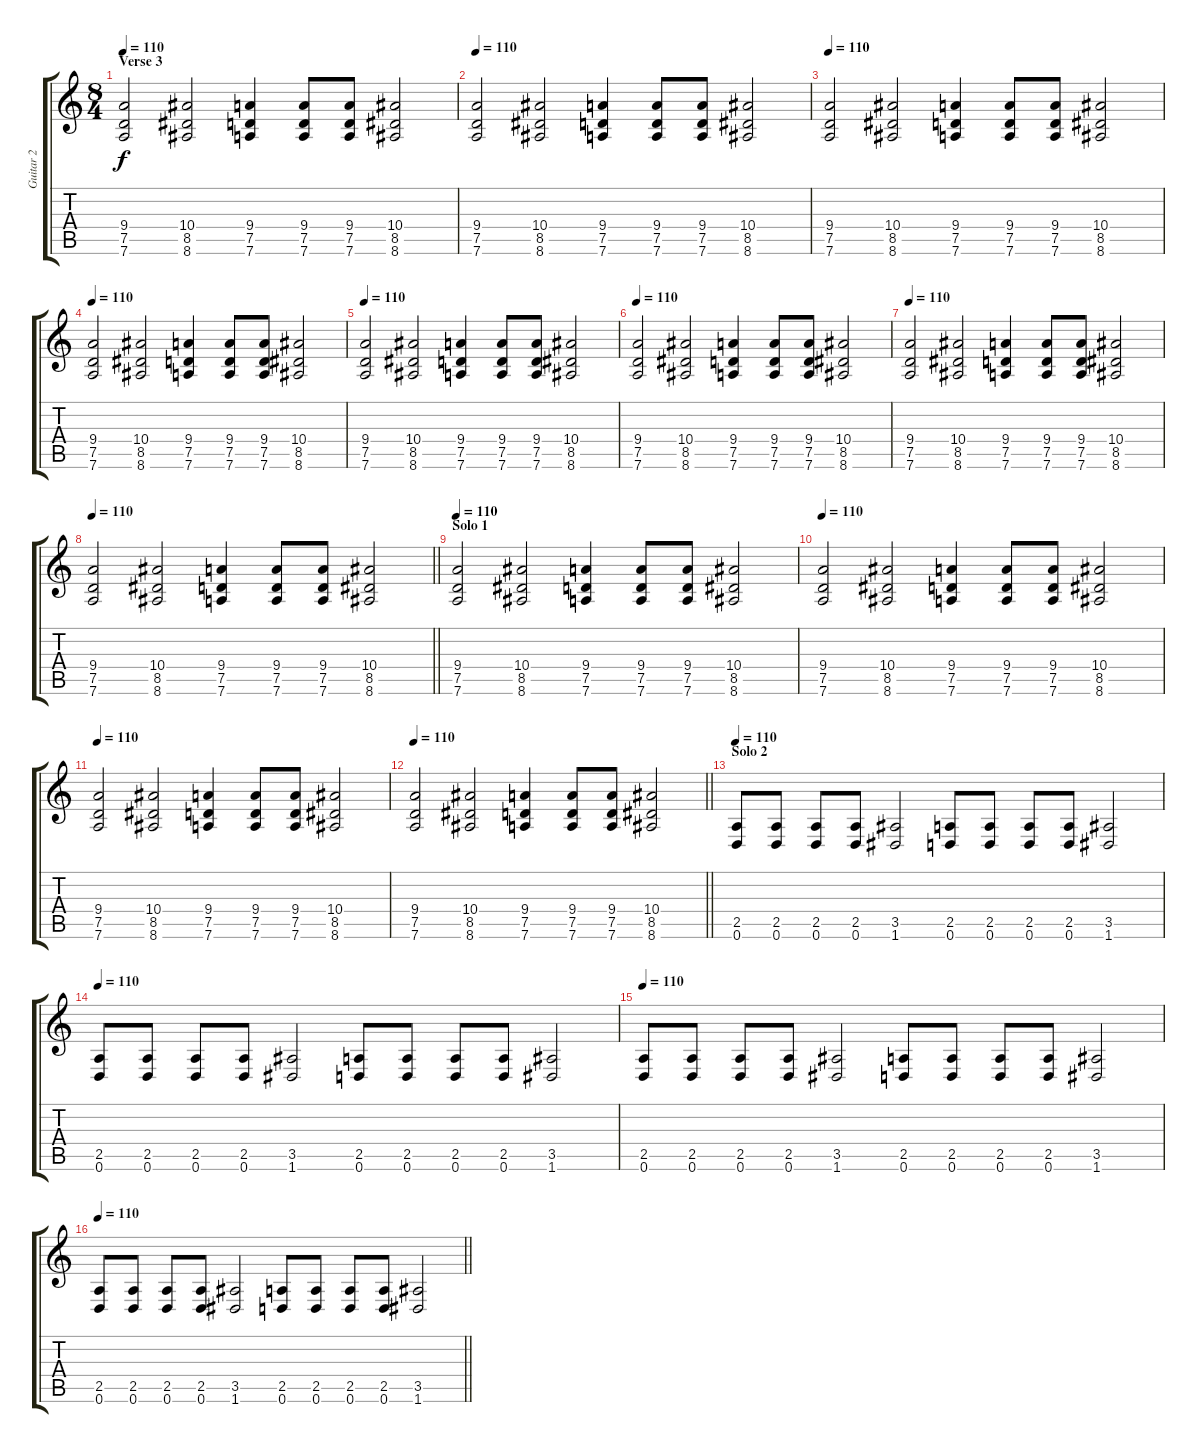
\track ("Guitar 2" "Guitar 2") {instrument distortionguitar}
\staff {score tabs}
\tuning (D4 A3 F3 C3 G2 D2) {hide}
\ts (8 4)
\section ("" "Verse 3")
\tempo 110
\clef g2
\ks c
(9.4 7.5 7.6).2{dy f} (10.4 8.5 8.6).2 (9.4 7.5 7.6).4 (9.4 7.5 7.6).8 (9.4 7.5 7.6).8 (10.4 8.5 8.6).2 |
\tempo 110
(9.4 7.5 7.6).2 (10.4 8.5 8.6).2 (9.4 7.5 7.6).4 (9.4 7.5 7.6).8 (9.4 7.5 7.6).8 (10.4 8.5 8.6).2 |
\tempo 110
(9.4 7.5 7.6).2 (10.4 8.5 8.6).2 (9.4 7.5 7.6).4 (9.4 7.5 7.6).8 (9.4 7.5 7.6).8 (10.4 8.5 8.6).2 |
\tempo 110
(9.4 7.5 7.6).2 (10.4 8.5 8.6).2 (9.4 7.5 7.6).4 (9.4 7.5 7.6).8 (9.4 7.5 7.6).8 (10.4 8.5 8.6).2 |
\tempo 110
(9.4 7.5 7.6).2 (10.4 8.5 8.6).2 (9.4 7.5 7.6).4 (9.4 7.5 7.6).8 (9.4 7.5 7.6).8 (10.4 8.5 8.6).2 |
\tempo 110
(9.4 7.5 7.6).2 (10.4 8.5 8.6).2 (9.4 7.5 7.6).4 (9.4 7.5 7.6).8 (9.4 7.5 7.6).8 (10.4 8.5 8.6).2 |
\tempo 110
(9.4 7.5 7.6).2 (10.4 8.5 8.6).2 (9.4 7.5 7.6).4 (9.4 7.5 7.6).8 (9.4 7.5 7.6).8 (10.4 8.5 8.6).2 |
\tempo 110
\barLineRight lightlight
(9.4 7.5 7.6).2 (10.4 8.5 8.6).2 (9.4 7.5 7.6).4 (9.4 7.5 7.6).8 (9.4 7.5 7.6).8 (10.4 8.5 8.6).2 |
\section ("" "Solo 1")
\tempo 110
(9.4 7.5 7.6).2 (10.4 8.5 8.6).2 (9.4 7.5 7.6).4 (9.4 7.5 7.6).8 (9.4 7.5 7.6).8 (10.4 8.5 8.6).2 |
\tempo 110
(9.4 7.5 7.6).2 (10.4 8.5 8.6).2 (9.4 7.5 7.6).4 (9.4 7.5 7.6).8 (9.4 7.5 7.6).8 (10.4 8.5 8.6).2 |
\tempo 110
(9.4 7.5 7.6).2 (10.4 8.5 8.6).2 (9.4 7.5 7.6).4 (9.4 7.5 7.6).8 (9.4 7.5 7.6).8 (10.4 8.5 8.6).2 |
\tempo 110
\barLineRight lightlight
(9.4 7.5 7.6).2 (10.4 8.5 8.6).2 (9.4 7.5 7.6).4 (9.4 7.5 7.6).8 (9.4 7.5 7.6).8 (10.4 8.5 8.6).2 |
\section ("" "Solo 2")
\tempo 110
(2.5 0.6).8 (2.5 0.6).8 (2.5 0.6).8 (2.5 0.6).8 (3.5 1.6).2 (2.5 0.6).8 (2.5 0.6).8 (2.5 0.6).8 (2.5 0.6).8 (3.5 1.6).2 |
\tempo 110
(2.5 0.6).8 (2.5 0.6).8 (2.5 0.6).8 (2.5 0.6).8 (3.5 1.6).2 (2.5 0.6).8 (2.5 0.6).8 (2.5 0.6).8 (2.5 0.6).8 (3.5 1.6).2 |
\tempo 110
(2.5 0.6).8 (2.5 0.6).8 (2.5 0.6).8 (2.5 0.6).8 (3.5 1.6).2 (2.5 0.6).8 (2.5 0.6).8 (2.5 0.6).8 (2.5 0.6).8 (3.5 1.6).2 |
\tempo 110
\barLineRight lightlight
(2.5 0.6).8 (2.5 0.6).8 (2.5 0.6).8 (2.5 0.6).8 (3.5 1.6).2 (2.5 0.6).8 (2.5 0.6).8 (2.5 0.6).8 (2.5 0.6).8 (3.5 1.6).2
